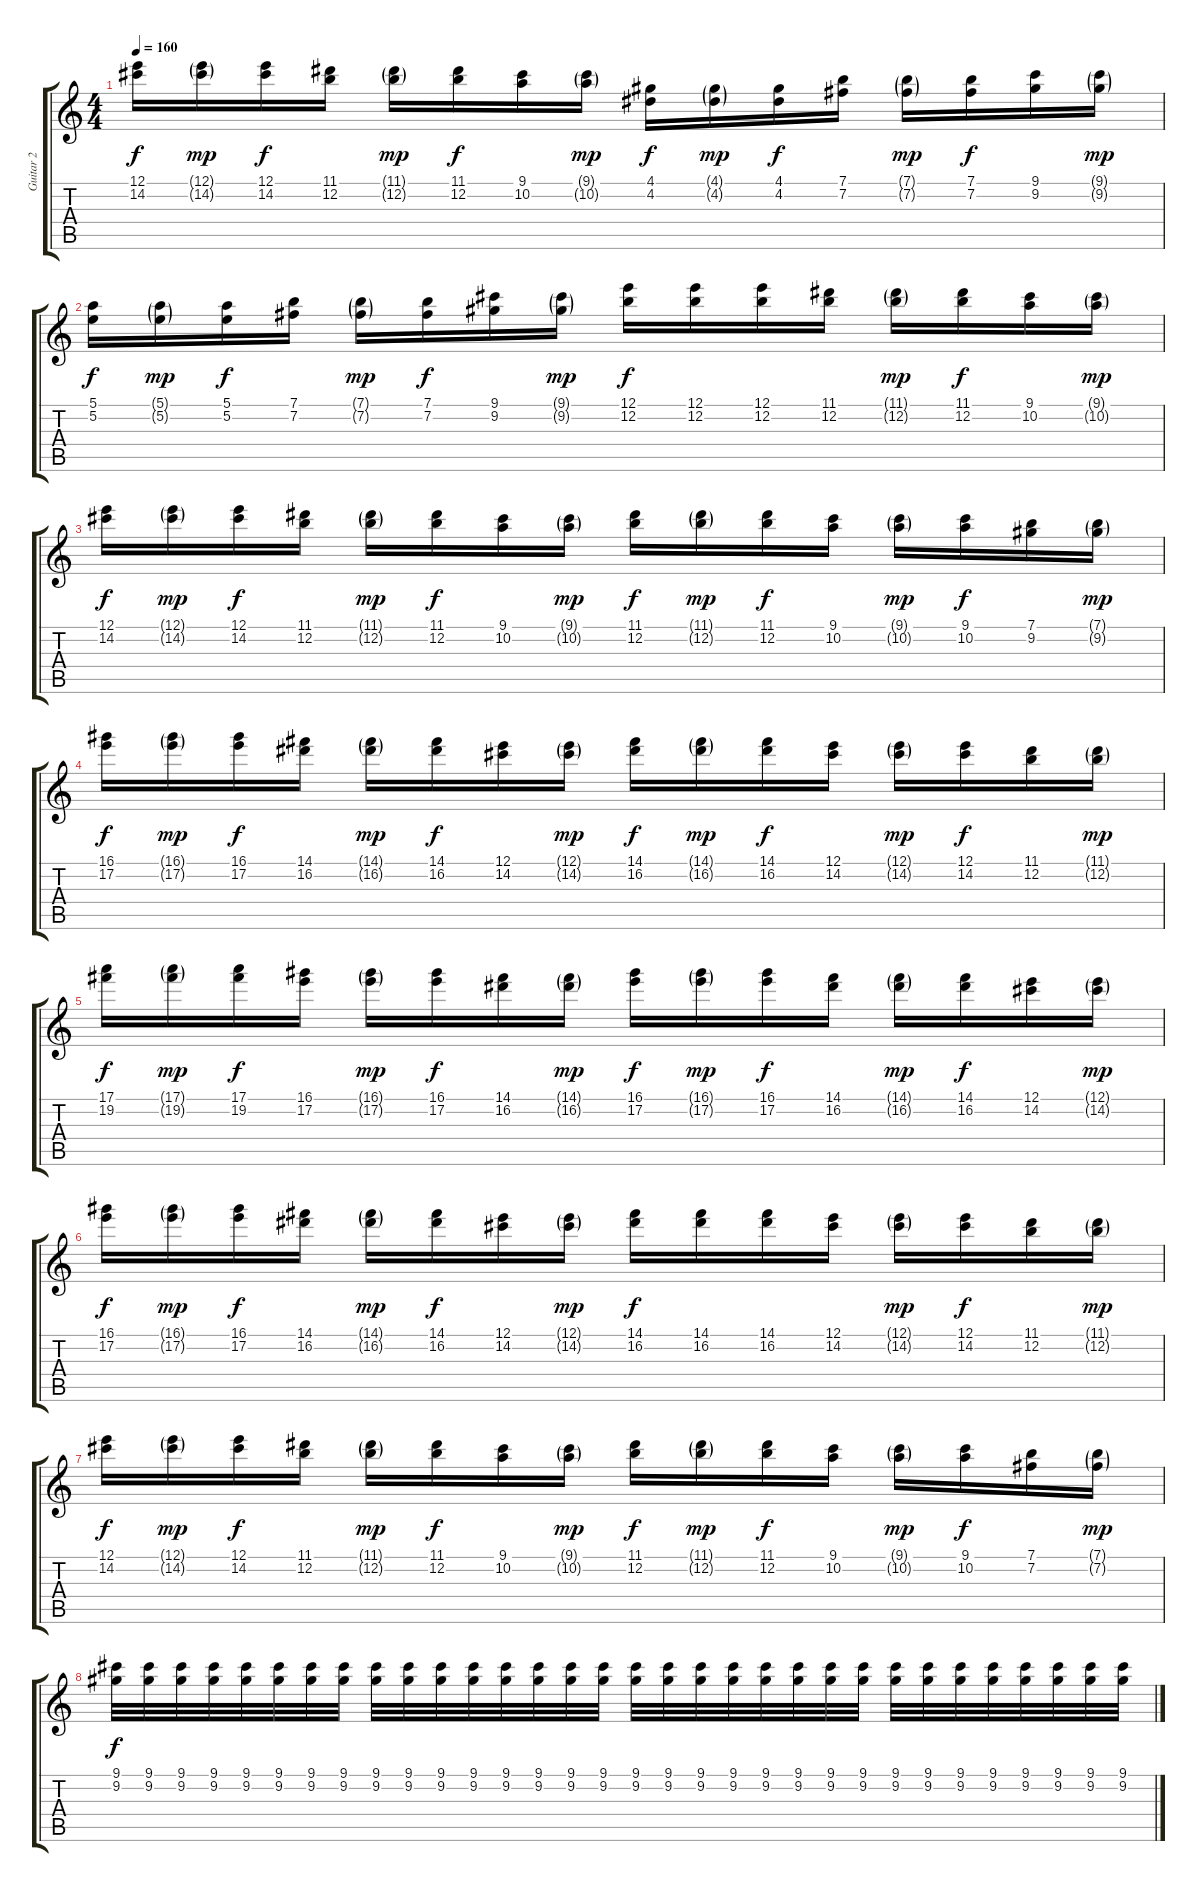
\track ("Guitar 2" "Guitar 2") {instrument distortionguitar}
\staff {score tabs}
\tuning (E4 B3 G3 D3 A2 E2) {hide}
\ts (4 4)
\tempo 160
\clef g2
\ks c
(12.1 14.2).16{dy f} (12.1{g} 14.2{g}).16{dy mp} (12.1 14.2).16{dy f} (11.1 12.2).16 (11.1{g} 12.2{g}).16{dy mp} (11.1 12.2).16{dy f} (9.1 10.2).16 (9.1{g} 10.2{g}).16{dy mp} (4.1 4.2).16{dy f} (4.1{g} 4.2{g}).16{dy mp} (4.1 4.2).16{dy f} (7.1 7.2).16 (7.1{g} 7.2{g}).16{dy mp} (7.1 7.2).16{dy f} (9.1 9.2).16 (9.1{g} 9.2{g}).16{dy mp} |
(5.1 5.2).16{dy f} (5.1{g} 5.2{g}).16{dy mp} (5.1 5.2).16{dy f} (7.1 7.2).16 (7.1{g} 7.2{g}).16{dy mp} (7.1 7.2).16{dy f} (9.1 9.2).16 (9.1{g} 9.2{g}).16{dy mp} (12.1 12.2).16{dy f} (12.1 12.2).16 (12.1 12.2).16 (11.1 12.2).16 (11.1{g} 12.2{g}).16{dy mp} (11.1 12.2).16{dy f} (9.1 10.2).16 (9.1{g} 10.2{g}).16{dy mp} |
(12.1 14.2).16{dy f} (12.1{g} 14.2{g}).16{dy mp} (12.1 14.2).16{dy f} (11.1 12.2).16 (11.1{g} 12.2{g}).16{dy mp} (11.1 12.2).16{dy f} (9.1 10.2).16 (9.1{g} 10.2{g}).16{dy mp} (11.1 12.2).16{dy f} (11.1{g} 12.2{g}).16{dy mp} (11.1 12.2).16{dy f} (9.1 10.2).16 (9.1{g} 10.2{g}).16{dy mp} (9.1 10.2).16{dy f} (7.1 9.2).16 (7.1{g} 9.2{g}).16{dy mp} |
(16.1 17.2).16{dy f} (16.1{g} 17.2{g}).16{dy mp} (16.1 17.2).16{dy f} (14.1 16.2).16 (14.1{g} 16.2{g}).16{dy mp} (14.1 16.2).16{dy f} (12.1 14.2).16 (12.1{g} 14.2{g}).16{dy mp} (14.1 16.2).16{dy f} (14.1{g} 16.2{g}).16{dy mp} (14.1 16.2).16{dy f} (12.1 14.2).16 (12.1{g} 14.2{g}).16{dy mp} (12.1 14.2).16{dy f} (11.1 12.2).16 (11.1{g} 12.2{g}).16{dy mp} |
(17.1 19.2).16{dy f} (17.1{g} 19.2{g}).16{dy mp} (17.1 19.2).16{dy f} (16.1 17.2).16 (16.1{g} 17.2{g}).16{dy mp} (16.1 17.2).16{dy f} (14.1 16.2).16 (14.1{g} 16.2{g}).16{dy mp} (16.1 17.2).16{dy f} (16.1{g} 17.2{g}).16{dy mp} (16.1 17.2).16{dy f} (14.1 16.2).16 (14.1{g} 16.2{g}).16{dy mp} (14.1 16.2).16{dy f} (12.1 14.2).16 (12.1{g} 14.2{g}).16{dy mp} |
(16.1 17.2).16{dy f} (16.1{g} 17.2{g}).16{dy mp} (16.1 17.2).16{dy f} (14.1 16.2).16 (14.1{g} 16.2{g}).16{dy mp} (14.1 16.2).16{dy f} (12.1 14.2).16 (12.1{g} 14.2{g}).16{dy mp} (14.1 16.2).16{dy f} (14.1 16.2).16 (14.1 16.2).16 (12.1 14.2).16 (12.1{g} 14.2{g}).16{dy mp} (12.1 14.2).16{dy f} (11.1 12.2).16 (11.1{g} 12.2{g}).16{dy mp} |
(12.1 14.2).16{dy f} (12.1{g} 14.2{g}).16{dy mp} (12.1 14.2).16{dy f} (11.1 12.2).16 (11.1{g} 12.2{g}).16{dy mp} (11.1 12.2).16{dy f} (9.1 10.2).16 (9.1{g} 10.2{g}).16{dy mp} (11.1 12.2).16{dy f} (11.1{g} 12.2{g}).16{dy mp} (11.1 12.2).16{dy f} (9.1 10.2).16 (9.1{g} 10.2{g}).16{dy mp} (9.1 10.2).16{dy f} (7.1 7.2).16 (7.1{g} 7.2{g}).16{dy mp} |
(9.1 9.2).32{dy f} (9.1 9.2).32 (9.1 9.2).32 (9.1 9.2).32 (9.1 9.2).32 (9.1 9.2).32 (9.1 9.2).32 (9.1 9.2).32 (9.1 9.2).32 (9.1 9.2).32 (9.1 9.2).32 (9.1 9.2).32 (9.1 9.2).32 (9.1 9.2).32 (9.1 9.2).32 (9.1 9.2).32 (9.1 9.2).32 (9.1 9.2).32 (9.1 9.2).32 (9.1 9.2).32 (9.1 9.2).32 (9.1 9.2).32 (9.1 9.2).32 (9.1 9.2).32 (9.1 9.2).32 (9.1 9.2).32 (9.1 9.2).32 (9.1 9.2).32 (9.1 9.2).32 (9.1 9.2).32 (9.1 9.2).32 (9.1 9.2).32
